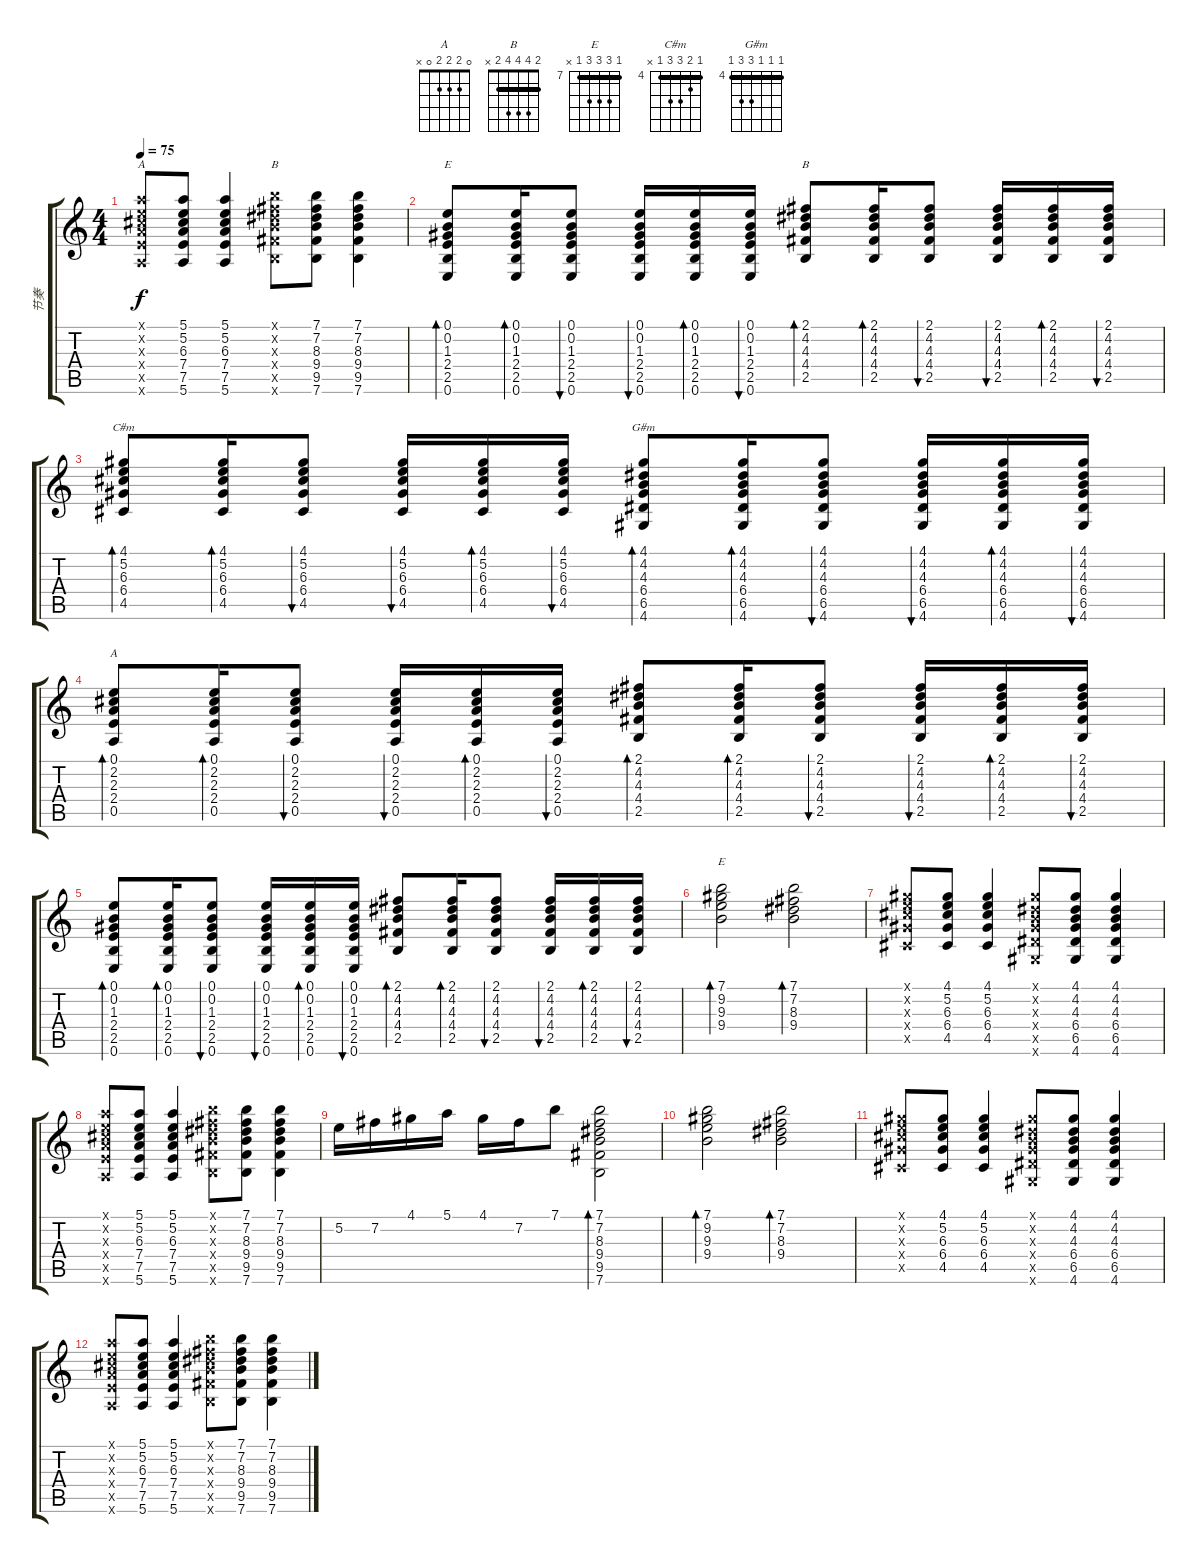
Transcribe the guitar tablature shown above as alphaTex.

\track ("节奏" "节奏") {instrument acousticguitarsteel}
\staff {score tabs}
\tuning (E4 B3 G3 D3 A2 E2) {hide}
\chord ("A" 5 5 6 7 7 5) {firstfret 5 barre 5}
\chord ("B" 7 7 8 9 9 7) {firstfret 7 barre 7}
\chord ("E" 0 0 1 2 2 0)
\chord ("B" 2 4 4 4 2 x) {barre 2}
\chord ("C#m" 4 5 6 6 4 x) {firstfret 4 barre 4}
\chord ("G#m" 4 4 4 6 6 4) {firstfret 4 barre 4}
\chord ("A" 0 2 2 2 0 x)
\chord ("E" 7 9 9 9 7 x) {firstfret 7 barre 7}
\ts (4 4)
\tempo 75
\clef g2
\ks c
(5.1{x} 5.2{x} 6.3{x} 7.4{x} 7.5{x} 5.6{x}).8{ch "A" dy f} (5.1 5.2 6.3 7.4 7.5 5.6).8 (5.1 5.2 6.3 7.4 7.5 5.6).4 (7.1{x} 7.2{x} 8.3{x} 9.4{x} 9.5{x} 7.6{x}).8{ch "B"} (7.1 7.2 8.3 9.4 9.5 7.6).8 (7.1 7.2 8.3 9.4 9.5 7.6).4 |
(0.1 0.2 1.3 2.4 2.5 0.6).8{bd 60 ch "E"} (0.1 0.2 1.3 2.4 2.5 0.6).16{bd 60} (0.1 0.2 1.3 2.4 2.5 0.6).8{bu 60} (0.1 0.2 1.3 2.4 2.5 0.6).16{bu 60} (0.1 0.2 1.3 2.4 2.5 0.6).16{bd 60} (0.1 0.2 1.3 2.4 2.5 0.6).16{bu 60} (2.1 4.2 4.3 4.4 2.5).8{bd 60 ch "B"} (2.1 4.2 4.3 4.4 2.5).16{bd 60} (2.1 4.2 4.3 4.4 2.5).8{bu 60} (2.1 4.2 4.3 4.4 2.5).16{bu 60} (2.1 4.2 4.3 4.4 2.5).16{bd 60} (2.1 4.2 4.3 4.4 2.5).16{bu 60} |
(4.1 5.2 6.3 6.4 4.5).8{bd 60 ch "C#m"} (4.1 5.2 6.3 6.4 4.5).16{bd 60} (4.1 5.2 6.3 6.4 4.5).8{bu 60} (4.1 5.2 6.3 6.4 4.5).16{bu 60} (4.1 5.2 6.3 6.4 4.5).16{bd 60} (4.1 5.2 6.3 6.4 4.5).16{bu 60} (4.1 4.2 4.3 6.4 6.5 4.6).8{bd 60 ch "G#m"} (4.1 4.2 4.3 6.4 6.5 4.6).16{bd 60} (4.1 4.2 4.3 6.4 6.5 4.6).8{bu 60} (4.1 4.2 4.3 6.4 6.5 4.6).16{bu 60} (4.1 4.2 4.3 6.4 6.5 4.6).16{bd 60} (4.1 4.2 4.3 6.4 6.5 4.6).16{bu 60} |
(0.1 2.2 2.3 2.4 0.5).8{bd 60 ch "A"} (0.1 2.2 2.3 2.4 0.5).16{bd 60} (0.1 2.2 2.3 2.4 0.5).8{bu 60} (0.1 2.2 2.3 2.4 0.5).16{bu 60} (0.1 2.2 2.3 2.4 0.5).16{bd 60} (0.1 2.2 2.3 2.4 0.5).16{bu 60} (2.1 4.2 4.3 4.4 2.5).8{bd 60} (2.1 4.2 4.3 4.4 2.5).16{bd 60} (2.1 4.2 4.3 4.4 2.5).8{bu 60} (2.1 4.2 4.3 4.4 2.5).16{bu 60} (2.1 4.2 4.3 4.4 2.5).16{bd 60} (2.1 4.2 4.3 4.4 2.5).16{bu 60} |
(0.1 0.2 1.3 2.4 2.5 0.6).8{bd 60} (0.1 0.2 1.3 2.4 2.5 0.6).16{bd 60} (0.1 0.2 1.3 2.4 2.5 0.6).8{bu 60} (0.1 0.2 1.3 2.4 2.5 0.6).16{bu 60} (0.1 0.2 1.3 2.4 2.5 0.6).16{bd 60} (0.1 0.2 1.3 2.4 2.5 0.6).16{bu 60} (2.1 4.2 4.3 4.4 2.5).8{bd 60} (2.1 4.2 4.3 4.4 2.5).16{bd 60} (2.1 4.2 4.3 4.4 2.5).8{bu 60} (2.1 4.2 4.3 4.4 2.5).16{bu 60} (2.1 4.2 4.3 4.4 2.5).16{bd 60} (2.1 4.2 4.3 4.4 2.5).16{bu 60} |
(7.1 9.2 9.3 9.4).2{bd 240 ch "E"} (7.1 7.2 8.3 9.4).2{bd 240} |
(4.1{x} 5.2{x} 6.3{x} 6.4{x} 4.5{x}).8 (4.1 5.2 6.3 6.4 4.5).8 (4.1 5.2 6.3 6.4 4.5).4 (4.1{x} 4.2{x} 4.3{x} 6.4{x} 6.5{x} 4.6{x}).8 (4.1 4.2 4.3 6.4 6.5 4.6).8 (4.1 4.2 4.3 6.4 6.5 4.6).4 |
(5.1{x} 5.2{x} 6.3{x} 7.4{x} 7.5{x} 5.6{x}).8{volume 10} (5.1 5.2 6.3 7.4 7.5 5.6).8 (5.1 5.2 6.3 7.4 7.5 5.6).4 (7.1{x} 7.2{x} 8.3{x} 9.4{x} 9.5{x} 7.6{x}).8{volume 9} (7.1 7.2 8.3 9.4 9.5 7.6).8 (7.1 7.2 8.3 9.4 9.5 7.6).4 |
5.2.16{volume 8} 7.2.16 4.1.16 5.1.16 4.1.16 7.2.16 7.1.8 (7.1 7.2 8.3 9.4 9.5 7.6).2{bd 120 volume 7} |
(7.1 9.2 9.3 9.4).2{bd 240 volume 6} (7.1 7.2 8.3 9.4).2{bd 240 volume 5} |
(4.1{x} 5.2{x} 6.3{x} 6.4{x} 4.5{x}).8{volume 4} (4.1 5.2 6.3 6.4 4.5).8 (4.1 5.2 6.3 6.4 4.5).4 (4.1{x} 4.2{x} 4.3{x} 6.4{x} 6.5{x} 4.6{x}).8{volume 3} (4.1 4.2 4.3 6.4 6.5 4.6).8 (4.1 4.2 4.3 6.4 6.5 4.6).4 |
(5.1{x} 5.2{x} 6.3{x} 7.4{x} 7.5{x} 5.6{x}).8{volume 2} (5.1 5.2 6.3 7.4 7.5 5.6).8 (5.1 5.2 6.3 7.4 7.5 5.6).4 (7.1{x} 7.2{x} 8.3{x} 9.4{x} 9.5{x} 7.6{x}).8{volume 1} (7.1 7.2 8.3 9.4 9.5 7.6).8 (7.1 7.2 8.3 9.4 9.5 7.6).4
